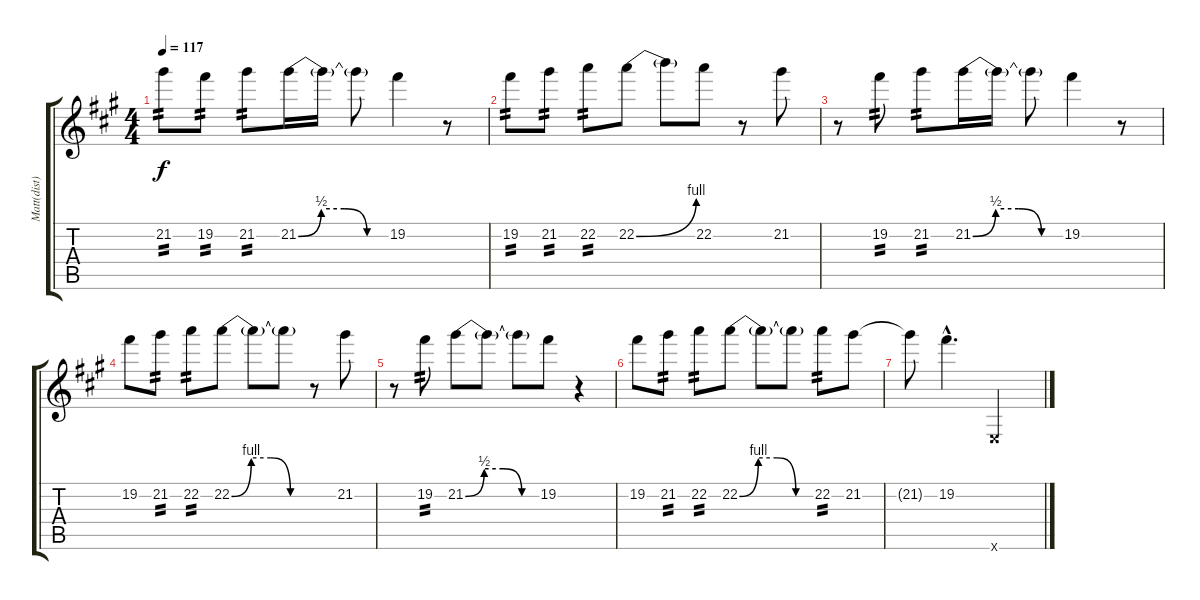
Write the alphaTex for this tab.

\track ("Matt(dist)" "Matt(dist)") {instrument overdrivenguitar}
\staff {score tabs}
\tuning (E4 B3 G3 D3 A2 E2) {hide}
\ts (4 4)
\tempo 117
\clef g2
\ks a
21.2.8{tp 2 dy f} 19.2.8{tp 2} 21.2.8{tp 2} 21.2{be (custom 0 0 15 2 30 2 45 0 60 0)}.16 21.2{t}.16 21.2{t}.8 19.2.4 r.8 |
19.2.8{tp 2} 21.2.8{tp 2} 22.2.8{tp 2} 22.2{be (bend 0 0 60 4)}.8 22.2{t}.8 22.2.8 r.8 21.2.8 |
r.8 19.2.8{tp 2} 21.2.8{tp 2} 21.2{be (custom 0 0 15 2 30 2 45 0 60 0)}.16 21.2{t}.16 21.2{t}.8 19.2.4 r.8 |
19.2.8 21.2.8{tp 2} 22.2.8{tp 2} 22.2{be (custom 0 0 15 4 30 4 45 0 60 0)}.8 22.2{t}.8 22.2{t}.8 r.8 21.2.8 |
r.8 19.2.8{tp 2} 21.2{be (custom 0 0 15 2 30 2 45 0 60 0)}.8 21.2{t}.8 21.2{t}.8 19.2.8 r.4 |
19.2.8 21.2.8{tp 2} 22.2.8{tp 2} 22.2{be (custom 0 0 15 4 30 4 45 0 60 0)}.8 22.2{t}.8 22.2{t}.8 22.2.8{tp 2} 21.2.8 |
21.2{t}.8 19.2{hac}.4{d} 0.6{x}.2
